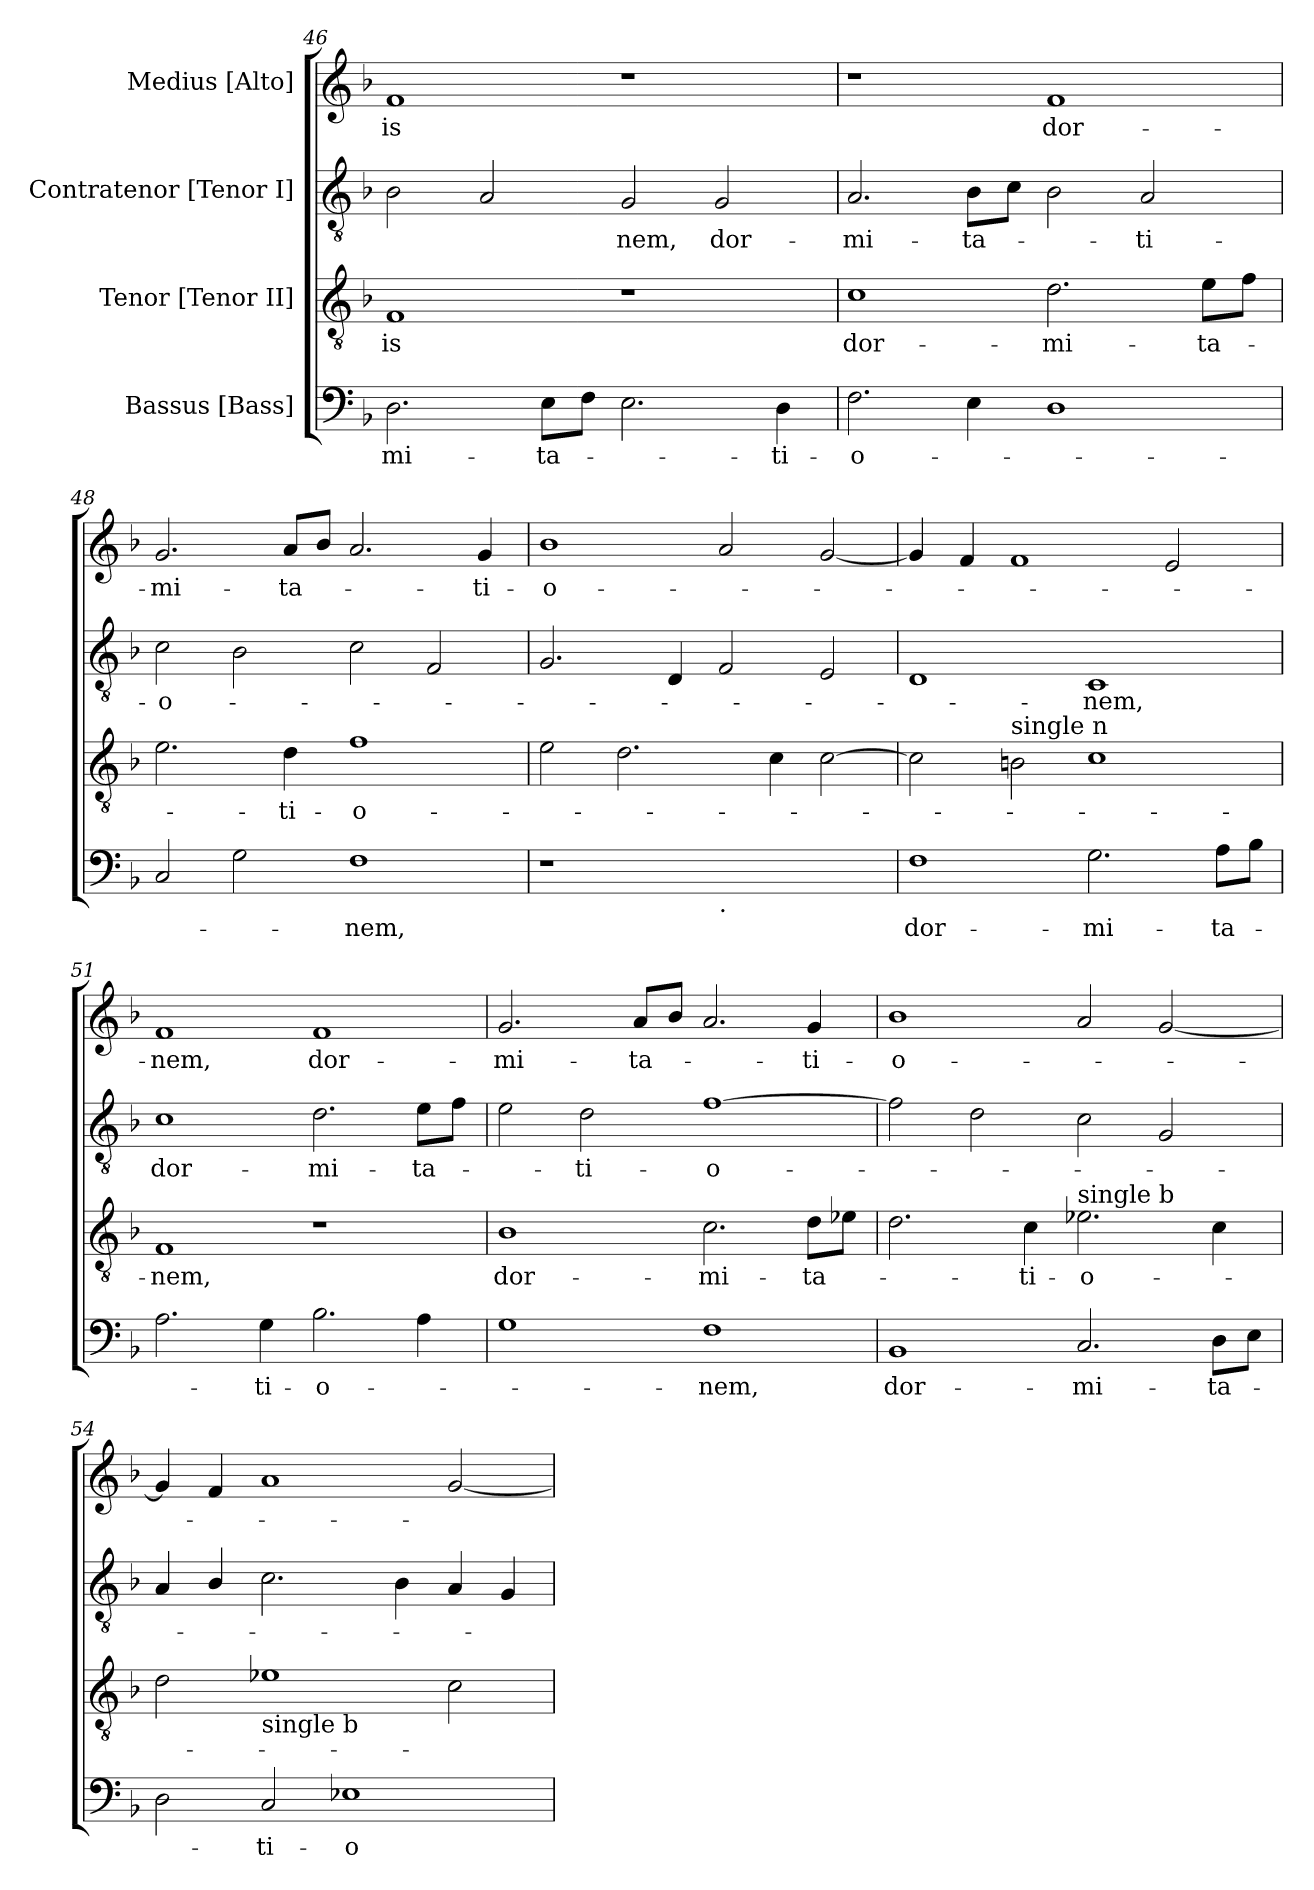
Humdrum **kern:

**kern	**text	**kern	**text	**kern	**text	**kern	**text
*part4	*part4	*part3	*part3	*part2	*part2	*part1	*part1
*staff4	*staff4	*staff3	*staff3	*staff2	*staff2	*staff1	*staff1
*I"Bassus [Bass]	*	*I"Tenor [Tenor II]	*	*I"Contratenor [Tenor I]	*	*I"Medius [Alto]	*
*clefF4	*	*clefGv2	*	*clefGv2	*	*clefG2	*
*k[b-]	*	*k[b-]	*	*k[b-]	*	*k[b-]	*
*F:	*	*F:	*	*F:	*	*F:	*
=46	=46	=46	=46	=46	=46	=46	=46
!	!LO:LY:b	!	!LO:LY:b	!	!	!	!LO:LY:b
2.D\	-mi-	1F	-is	2B-\	.	1f	-is
.	.	.	.	2A/	.	.	.
!	!LO:LY:b	!	!	!	!	!	!
8E\L	-ta-	.	.	.	.	.	.
8F\J	.	.	.	.	.	.	.
!	!	!	!	!	!LO:LY:b	!	!
2.E\	.	1r	.	2G/	-nem,	1r	.
!	!	!	!	!	!LO:LY:b	!	!
.	.	.	.	2G/	dor-	.	.
!	!LO:LY:b	!	!	!	!	!	!
4D\	-ti-	.	.	.	.	.	.
!!LO:LB:g=z
=47	=47	=47	=47	=47	=47	=47	=47
!	!LO:LY:b	!	!LO:LY:b	!	!LO:LY:b	!	!
2.F\	-o-	1c	dor-	2.A/	-mi-	1r	.
!	!	!	!	!	!LO:LY:b	!	!
4E\	.	.	.	8B-\L	-ta-	.	.
.	.	.	.	8c\J	.	.	.
!	!	!	!LO:LY:b	!	!	!	!LO:LY:b
1D	.	2.d\	-mi-	2B-\	.	1f	dor-
!	!	!	!	!	!LO:LY:b	!	!
.	.	.	.	2A/	-ti-	.	.
!	!	!	!LO:LY:b	!	!	!	!
.	.	8e\L	-ta-	.	.	.	.
.	.	8f\J	.	.	.	.	.
=48	=48	=48	=48	=48	=48	=48	=48
!	!	!	!	!	!LO:LY:b	!	!LO:LY:b
2C/	.	2.e\	.	2c\	-o-	2.g/	-mi-
2G\	.	.	.	2B-\	.	.	.
!	!	!	!LO:LY:b	!	!	!	!LO:LY:b
.	.	4d\	-ti-	.	.	8a/L	-ta-
.	.	.	.	.	.	8b-/J	.
!	!LO:LY:b	!	!LO:LY:b	!	!	!	!
1F	-nem,	1f	-o-	2c\	.	2.a/	.
.	.	.	.	2F/	.	.	.
!	!	!	!	!	!	!	!LO:LY:b
.	.	.	.	.	.	4g/	-ti-
=49	=49	=49	=49	=49	=49	=49	=49
!	!	!	!	!	!	!	!LO:LY:b
1r	.	2e\	.	2.G/	.	1b-	-o-
.	.	2.d\	.	.	.	.	.
.	.	.	.	4D/	.	.	.
!LO:TX:b:t=.	!	!	!	!	!	!	!
1ryy	.	.	.	2F/	.	2a/	.
.	.	4c\	.	.	.	.	.
.	.	[>2c\	.	2E/	.	[<2g/	.
=50	=50	=50	=50	=50	=50	=50	=50
!	!LO:LY:b	!	!	!	!	!	!
1F	dor-	2c\]	.	1D	.	4g/]	.
.	.	.	.	.	.	4f/	.
!	!	!LO:TX:a:t=single n	!	!	!	!	!
.	.	2B\	.	.	.	1f	.
!	!LO:LY:b	!	!	!	!LO:LY:b	!	!
2.G\	-mi-	1c	.	1C	-nem,	.	.
.	.	.	.	.	.	2e/	.
!	!LO:LY:b	!	!	!	!	!	!
8A\L	-ta-	.	.	.	.	.	.
8B-\J	.	.	.	.	.	.	.
=51	=51	=51	=51	=51	=51	=51	=51
!	!	!	!LO:LY:b	!	!LO:LY:b	!	!LO:LY:b
2.A\	.	1F	-nem,	1c	dor-	1f	-nem,
!	!LO:LY:b	!	!	!	!	!	!
4G\	-ti-	.	.	.	.	.	.
!	!LO:LY:b	!	!	!	!LO:LY:b	!	!LO:LY:b
2.B-\	-o-	1r	.	2.d\	-mi-	1f	dor-
!	!	!	!	!	!LO:LY:b	!	!
4A\	.	.	.	8e\L	-ta-	.	.
.	.	.	.	8f\J	.	.	.
!!LO:LB:g=z
=52	=52	=52	=52	=52	=52	=52	=52
!	!	!	!LO:LY:b	!	!	!	!LO:LY:b
1G	.	1B-	dor-	2e\	.	2.g/	-mi-
!	!	!	!	!	!LO:LY:b	!	!
.	.	.	.	2d\	-ti-	.	.
!	!	!	!	!	!	!	!LO:LY:b
.	.	.	.	.	.	8a/L	-ta-
.	.	.	.	.	.	8b-/J	.
!	!LO:LY:b	!	!LO:LY:b	!	!LO:LY:b	!	!
1F	-nem,	2.c\	-mi-	[>1f	-o-	2.a/	.
!	!	!	!LO:LY:b	!	!	!	!LO:LY:b
.	.	8d\L	-ta-	.	.	4g/	-ti-
.	.	8e-X\J	.	.	.	.	.
=53	=53	=53	=53	=53	=53	=53	=53
!	!LO:LY:b	!	!	!	!	!	!LO:LY:b
1BB-	dor-	2.d\	.	2f\]	.	1b-	-o-
.	.	.	.	2d\	.	.	.
!	!	!	!LO:LY:b	!	!	!	!
.	.	4c\	-ti-	.	.	.	.
!	!	!LO:TX:a:t=single b	!	!	!	!	!
!	!LO:LY:b	!	!LO:LY:b	!	!	!	!
2.C/	-mi-	2.e-\	-o-	2c\	.	2a/	.
.	.	.	.	2G/	.	[<2g/	.
!	!LO:LY:b	!	!	!	!	!	!
8D\L	-ta-	4c\	.	.	.	.	.
8E\J	.	.	.	.	.	.	.
=54	=54	=54	=54	=54	=54	=54	=54
2D\	.	2d\	.	4A/	.	4g/]	.
.	.	.	.	4B-/	.	4f/	.
!	!	!LO:TX:b:t=single b	!	!	!	!	!
!	!LO:LY:b	!	!	!	!	!	!
2C/	-ti-	1e-	.	2.c\	.	1a	.
!	!LO:LY:b	!	!	!	!	!	!
1E-X	-o-	.	.	.	.	.	.
.	.	.	.	4B-\	.	.	.
.	.	2c\	.	4A/	.	[<2g/	.
.	.	.	.	4G/	.	.	.
=	=	=	=	=	=	=	=
*-	*-	*-	*-	*-	*-	*-	*-
